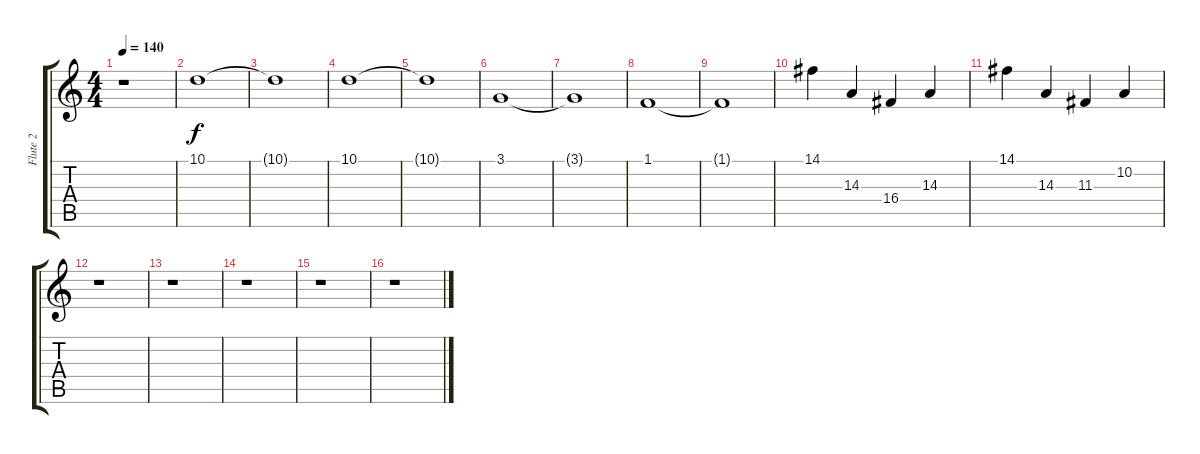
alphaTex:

\track ("Flute 2" "Flute 2") {instrument flute}
\staff {score tabs}
\tuning (E4 B3 G3 D3 A2 E2) {hide}
\ts (4 4)
\tempo 140
\clef g2
\ks c
r.1{dy f} |
10.1.1{volume 11} |
10.1{t}.1 |
10.1.1 |
10.1{t}.1 |
3.1.1 |
3.1{t}.1 |
1.1.1 |
1.1{t}.1 |
14.1.4 14.3.4 16.4.4 14.3.4 |
14.1.4 14.3.4 11.3.4 10.2.4 |
r.1 |
r.1 |
r.1 |
r.1 |
r.1
